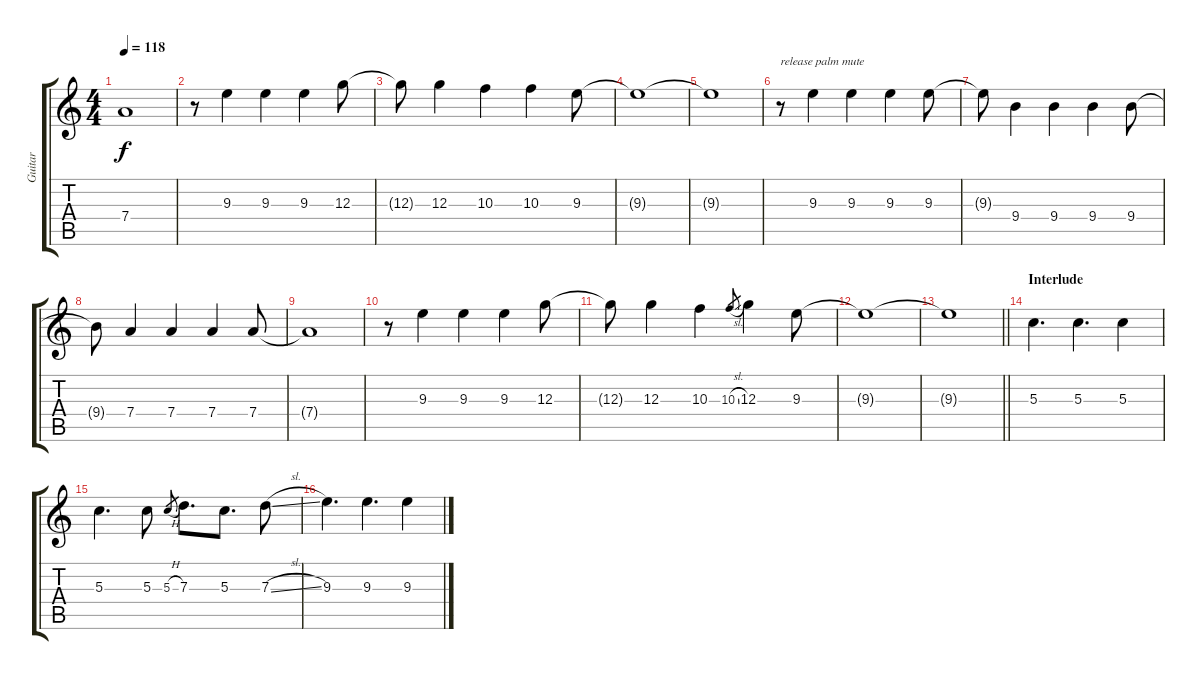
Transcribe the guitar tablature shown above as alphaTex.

\track ("Guitar" "Guitar") {instrument electricguitarjazz}
\staff {score tabs}
\tuning (E4 B3 G3 D3 A2 E2) {hide}
\ts (4 4)
\tempo 118
\clef g2
\ks c
7.4{t}.1{dy f} |
r.8 9.3.4 9.3.4 9.3.4 12.3.8 |
12.3{t}.8 12.3.4 10.3.4 10.3.4 9.3.8 |
9.3{t}.1 |
9.3{t}.1 |
r.8{txt "release palm mute"} 9.3.4 9.3.4 9.3.4 9.3.8 |
9.3{t}.8 9.4.4 9.4.4 9.4.4 9.4.8 |
9.4{t}.8 7.4.4 7.4.4 7.4.4 7.4.8 |
7.4{t}.1 |
r.8 9.3.4 9.3.4 9.3.4 12.3.8 |
12.3{t}.8 12.3.4 10.3.4 10.3{sl}.8{gr} 12.3.4 9.3.8 |
9.3{t}.1 |
\barLineRight lightlight
9.3{t}.1 |
\section ("" "Interlude")
5.3.4{d} 5.3.4{d} 5.3.4 |
5.3.4{d} 5.3.8 5.3{h}.8{gr} 7.3.8{d} 5.3.8{d} 7.3{sl}.8 |
9.3.4{d} 9.3.4{d} 9.3.4
